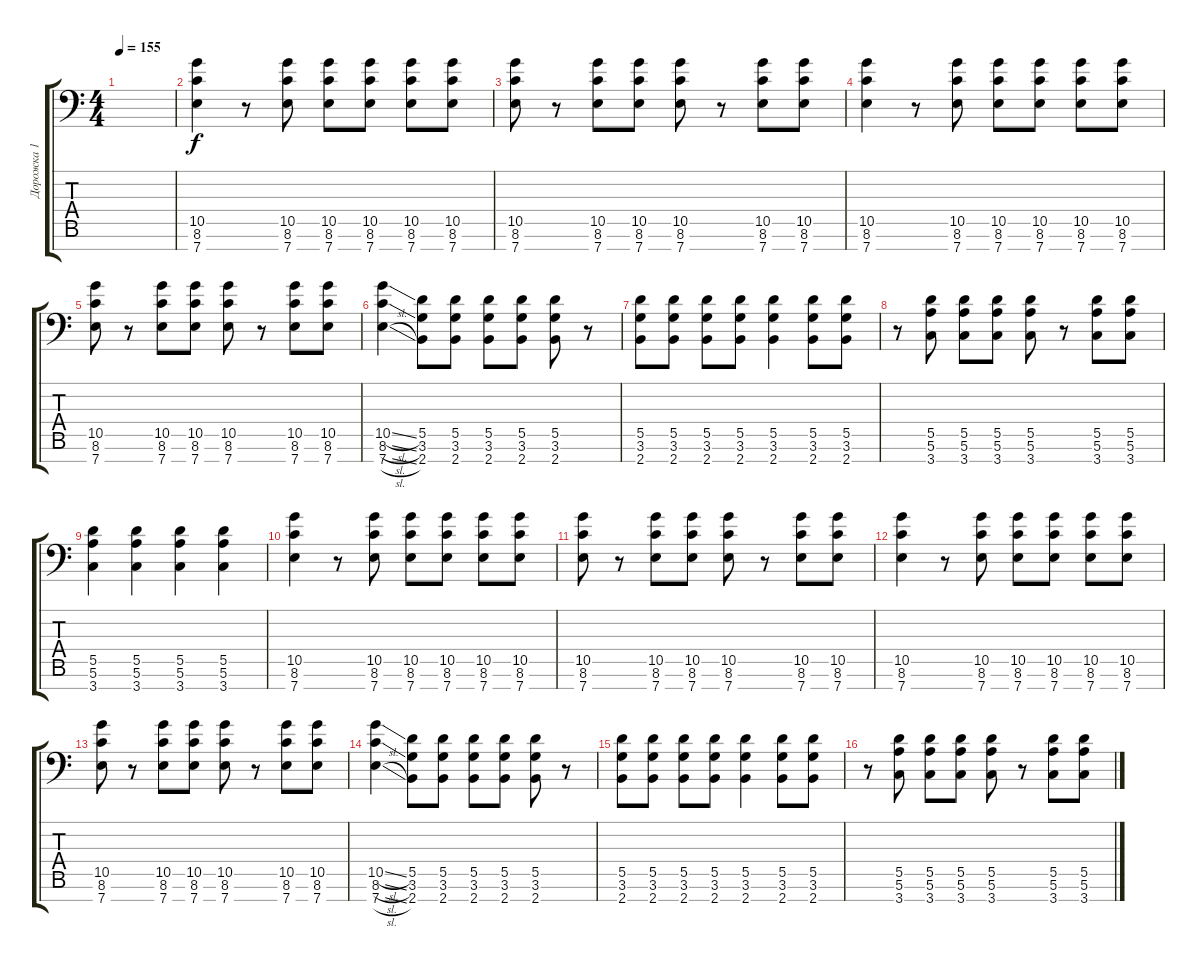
\track ("Дорожка 1" "Дорожка 1") {instrument distortionguitar}
\staff {score tabs}
\tuning (E4 B3 G3 D3 A2 E2 A1) {hide}
\ts (4 4)
\tempo 155
\clef f4
\ks c
|
(10.5 8.6 7.7).4 r.8 (10.5 8.6 7.7).8 (10.5 8.6 7.7).8 (10.5 8.6 7.7).8 (10.5 8.6 7.7).8 (10.5 8.6 7.7).8 |
(10.5 8.6 7.7).8 r.8 (10.5 8.6 7.7).8 (10.5 8.6 7.7).8 (10.5 8.6 7.7).8 r.8 (10.5 8.6 7.7).8 (10.5 8.6 7.7).8 |
(10.5 8.6 7.7).4 r.8 (10.5 8.6 7.7).8 (10.5 8.6 7.7).8 (10.5 8.6 7.7).8 (10.5 8.6 7.7).8 (10.5 8.6 7.7).8 |
(10.5 8.6 7.7).8 r.8 (10.5 8.6 7.7).8 (10.5 8.6 7.7).8 (10.5 8.6 7.7).8 r.8 (10.5 8.6 7.7).8 (10.5 8.6 7.7).8 |
(10.5{sl} 8.6{sl} 7.7{sl}).4 (5.5 3.6 2.7).8 (5.5 3.6 2.7).8 (5.5 3.6 2.7).8 (5.5 3.6 2.7).8 (5.5 3.6 2.7).8 r.8 |
(5.5 3.6 2.7).8 (5.5 3.6 2.7).8 (5.5 3.6 2.7).8 (5.5 3.6 2.7).8 (5.5 3.6 2.7).4 (5.5 3.6 2.7).8 (5.5 3.6 2.7).8 |
r.8 (5.5 5.6 3.7).8 (5.5 5.6 3.7).8 (5.5 5.6 3.7).8 (5.5 5.6 3.7).8 r.8 (5.5 5.6 3.7).8 (5.5 5.6 3.7).8 |
(5.5 5.6 3.7).4 (5.5 5.6 3.7).4 (5.5 5.6 3.7).4 (5.5 5.6 3.7).4 |
(10.5 8.6 7.7).4 r.8 (10.5 8.6 7.7).8 (10.5 8.6 7.7).8 (10.5 8.6 7.7).8 (10.5 8.6 7.7).8 (10.5 8.6 7.7).8 |
(10.5 8.6 7.7).8 r.8 (10.5 8.6 7.7).8 (10.5 8.6 7.7).8 (10.5 8.6 7.7).8 r.8 (10.5 8.6 7.7).8 (10.5 8.6 7.7).8 |
(10.5 8.6 7.7).4 r.8 (10.5 8.6 7.7).8 (10.5 8.6 7.7).8 (10.5 8.6 7.7).8 (10.5 8.6 7.7).8 (10.5 8.6 7.7).8 |
(10.5 8.6 7.7).8 r.8 (10.5 8.6 7.7).8 (10.5 8.6 7.7).8 (10.5 8.6 7.7).8 r.8 (10.5 8.6 7.7).8 (10.5 8.6 7.7).8 |
(10.5{sl} 8.6{sl} 7.7{sl}).4 (5.5 3.6 2.7).8 (5.5 3.6 2.7).8 (5.5 3.6 2.7).8 (5.5 3.6 2.7).8 (5.5 3.6 2.7).8 r.8 |
(5.5 3.6 2.7).8 (5.5 3.6 2.7).8 (5.5 3.6 2.7).8 (5.5 3.6 2.7).8 (5.5 3.6 2.7).4 (5.5 3.6 2.7).8 (5.5 3.6 2.7).8 |
r.8 (5.5 5.6 3.7).8 (5.5 5.6 3.7).8 (5.5 5.6 3.7).8 (5.5 5.6 3.7).8 r.8 (5.5 5.6 3.7).8 (5.5 5.6 3.7).8
